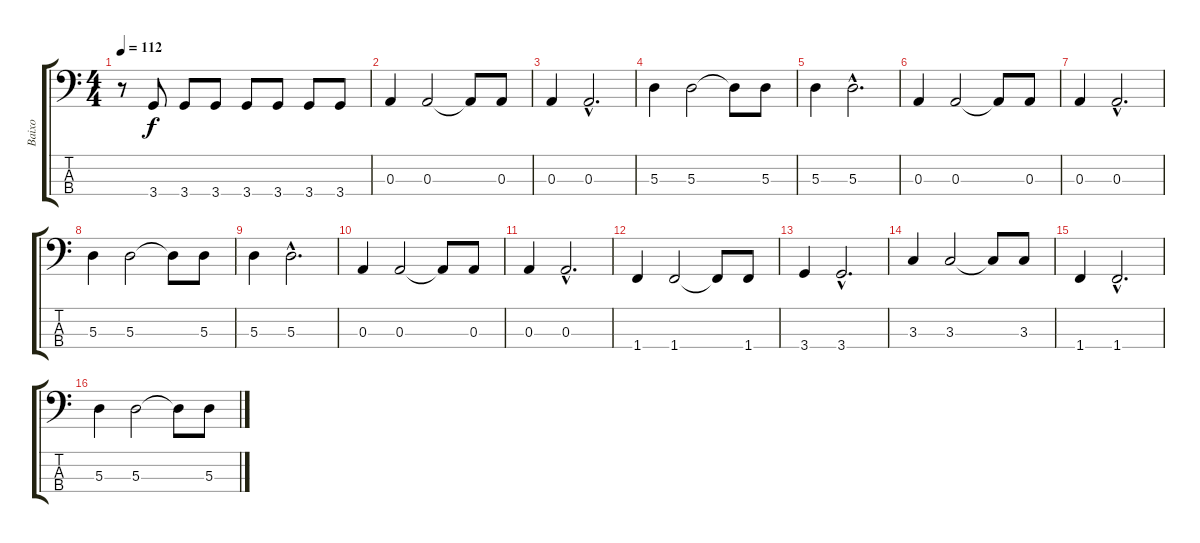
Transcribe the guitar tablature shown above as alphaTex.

\track ("Baixo" "Baixo") {instrument electricbassfinger}
\staff {score tabs}
\tuning (G2 D2 A1 E1) {hide}
\ts (4 4)
\tempo 112
\clef f4
\ks c
r.8{dy f instrument electricbassfinger} 3.4.8 3.4.8 3.4.8 3.4.8 3.4.8 3.4.8 3.4.8 |
0.3.4 0.3.2 0.3{t}.8 0.3.8 |
0.3.4 0.3{hac}.2{d} |
5.3.4 5.3.2 5.3{t}.8 5.3.8 |
5.3.4 5.3{hac}.2{d} |
0.3.4 0.3.2 0.3{t}.8 0.3.8 |
0.3.4 0.3{hac}.2{d} |
5.3.4 5.3.2 5.3{t}.8 5.3.8 |
5.3.4 5.3{hac}.2{d} |
0.3.4 0.3.2 0.3{t}.8 0.3.8 |
0.3.4 0.3{hac}.2{d} |
1.4.4 1.4.2 1.4{t}.8 1.4.8 |
3.4.4 3.4{hac}.2{d} |
3.3.4 3.3.2 3.3{t}.8 3.3.8 |
1.4.4 1.4{hac}.2{d} |
5.3.4 5.3.2 5.3{t}.8 5.3.8
